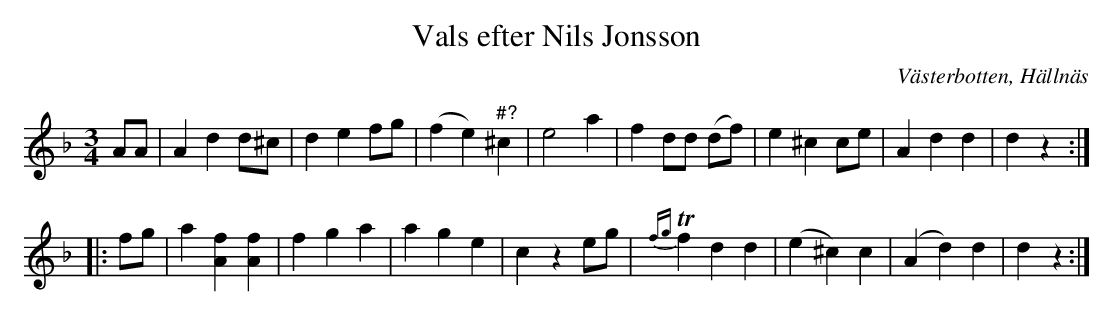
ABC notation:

X:1
T:Vals efter Nils Jonsson
O:Västerbotten, Hällnäs % på smus.se står "Hallnäs"
O:Degerfors, Edlunda
L:1/8
M:3/4
Q:180
K:Dm
AA | A2 d2 d^c | d2 e2 fg | (f2 e2) "^\#?"^c2 | e4 a2 | f2 dd (df) | e2 ^c2 ce | A2 d2 d2 | d2 z2 ::
fg | a2 [fA]2 [fA]2 | f2 g2 a2 | a2 g2 e2 | c2 z2 eg | {fg}Tf2 d2 d2 | (e2 ^c2) c2 | (A2 d2) d2 | d2 z2 :|
